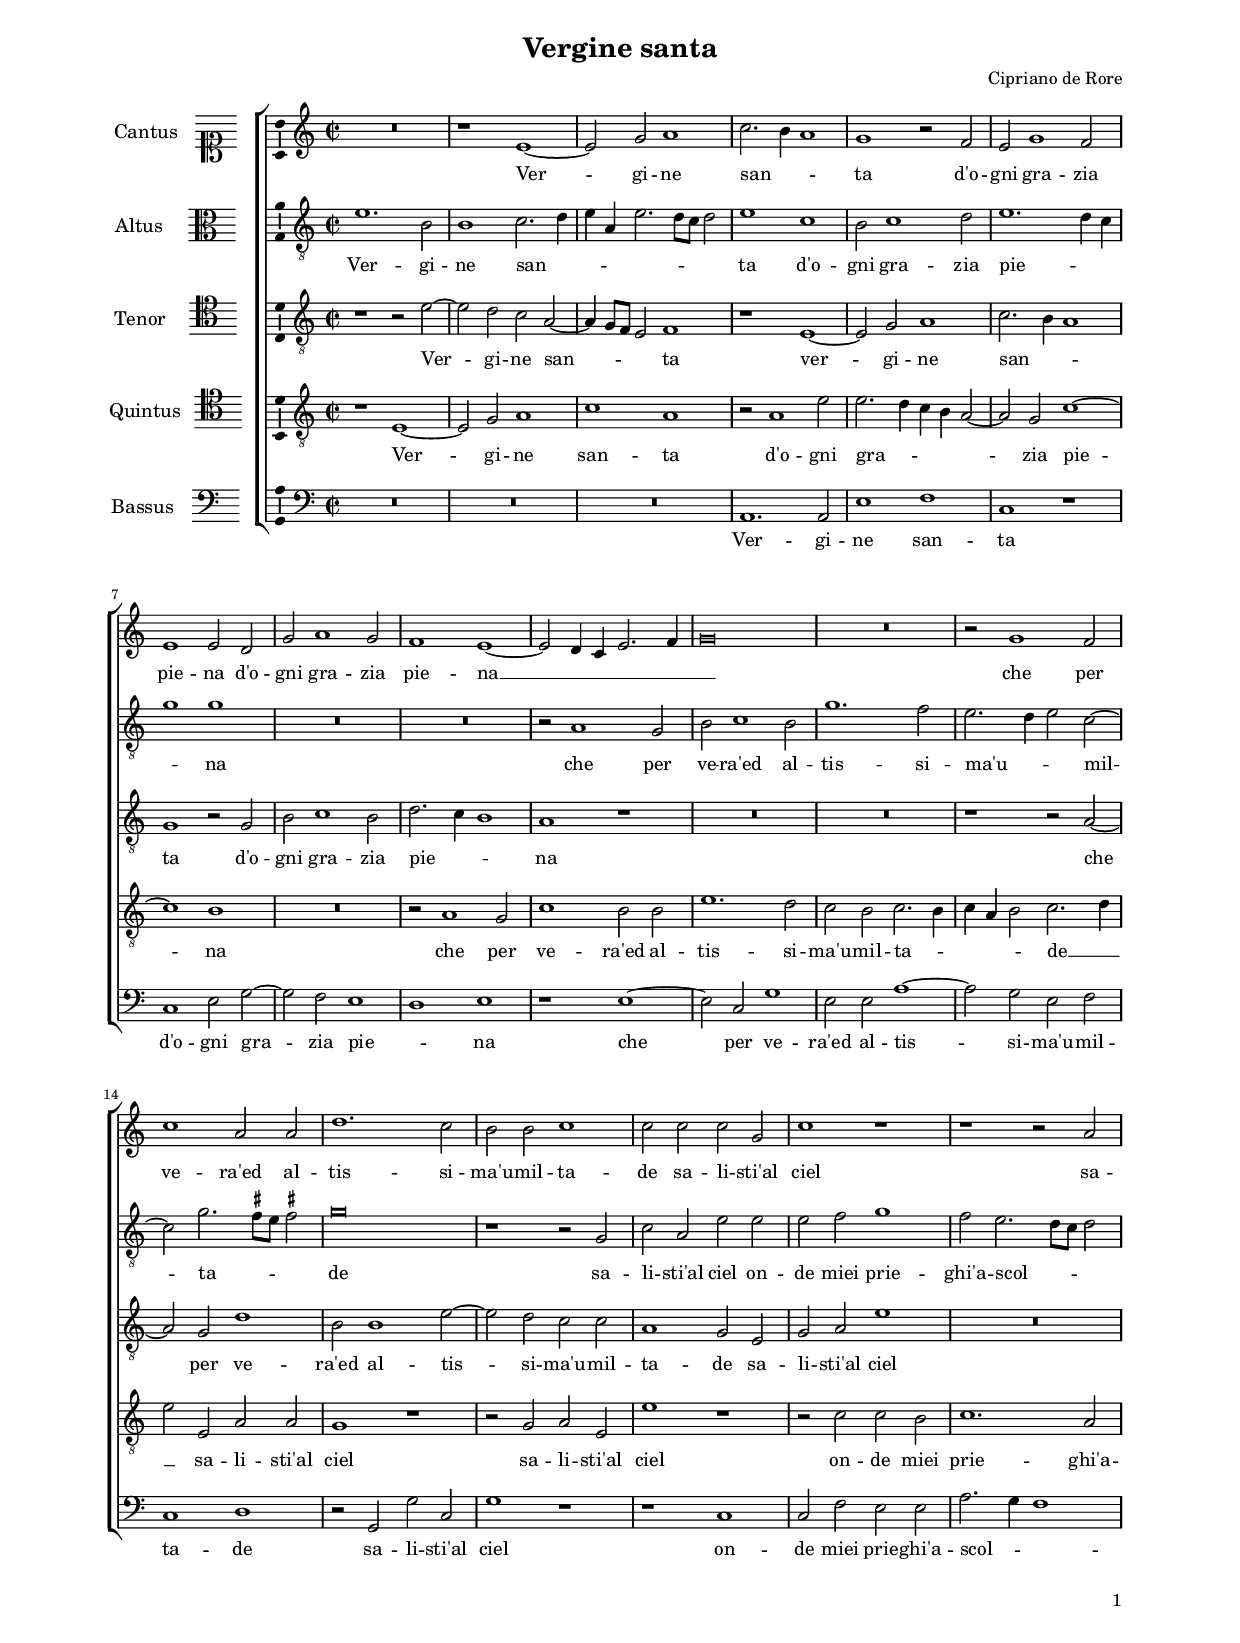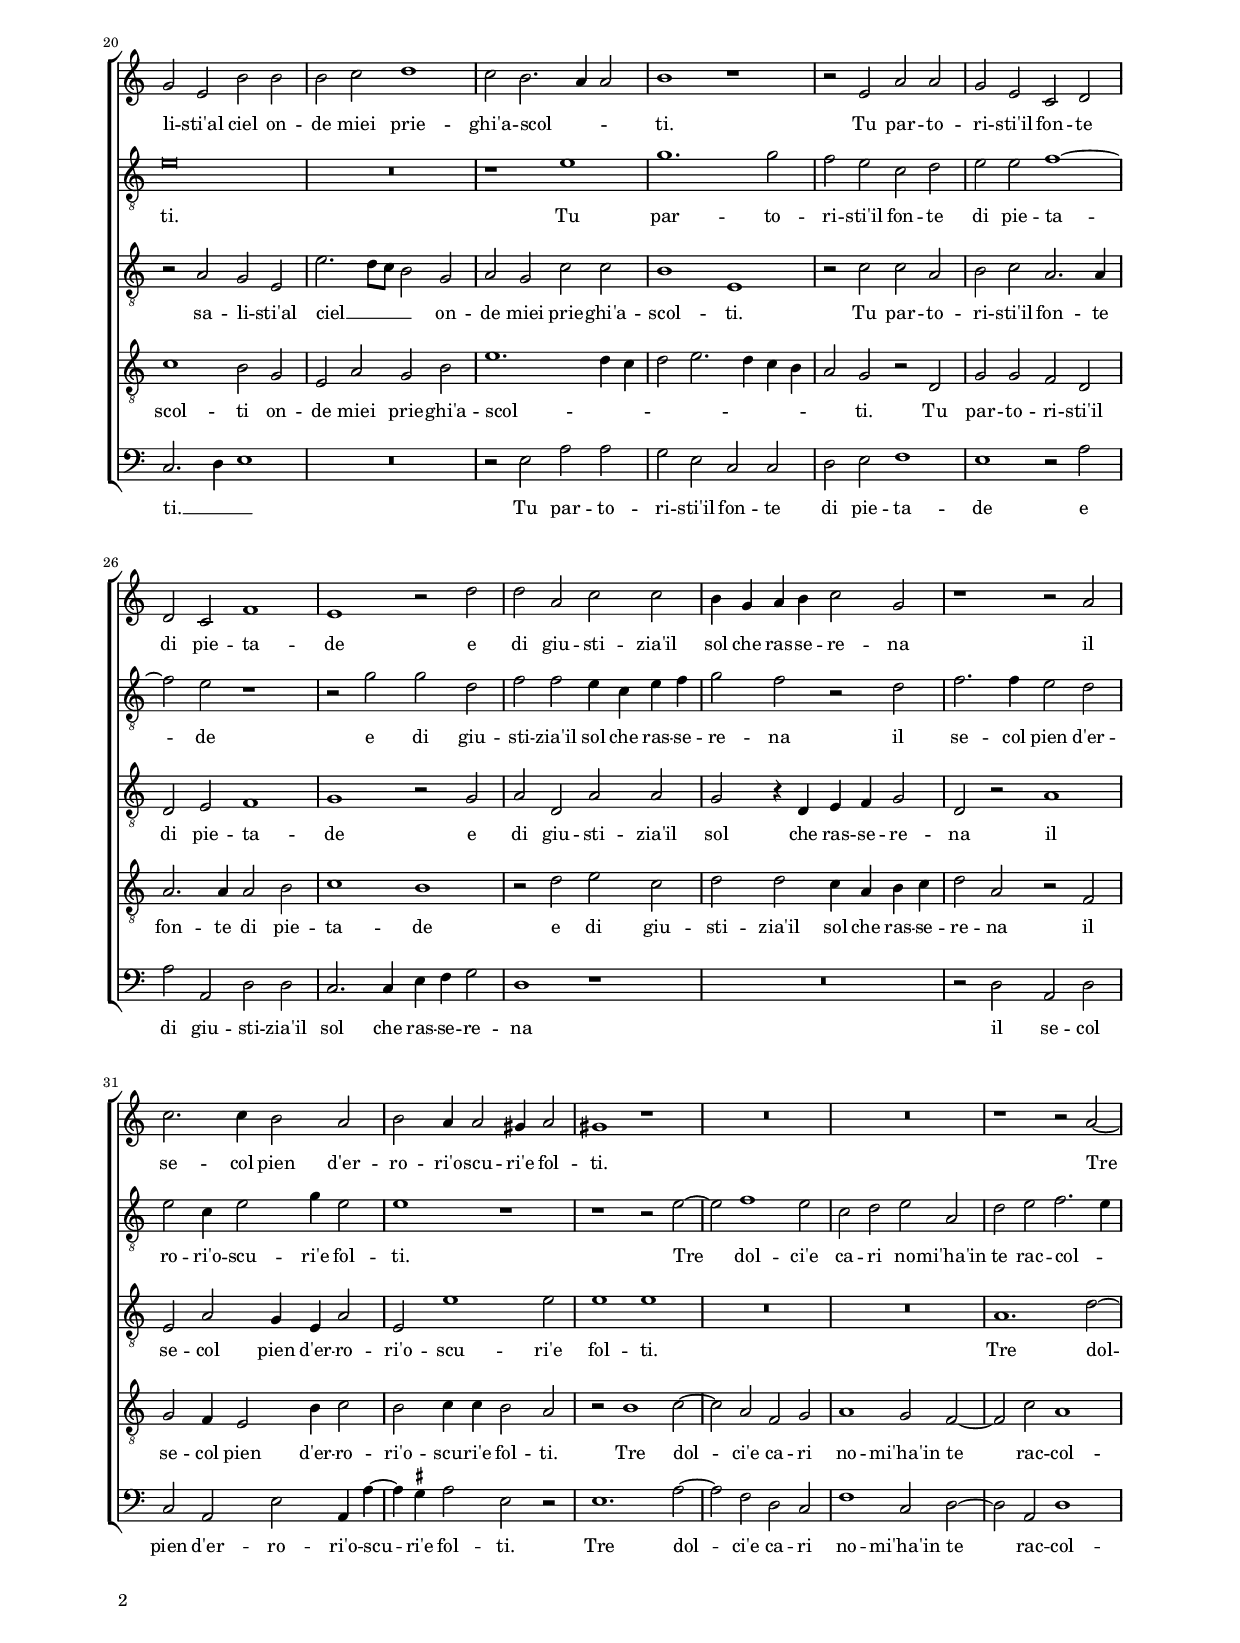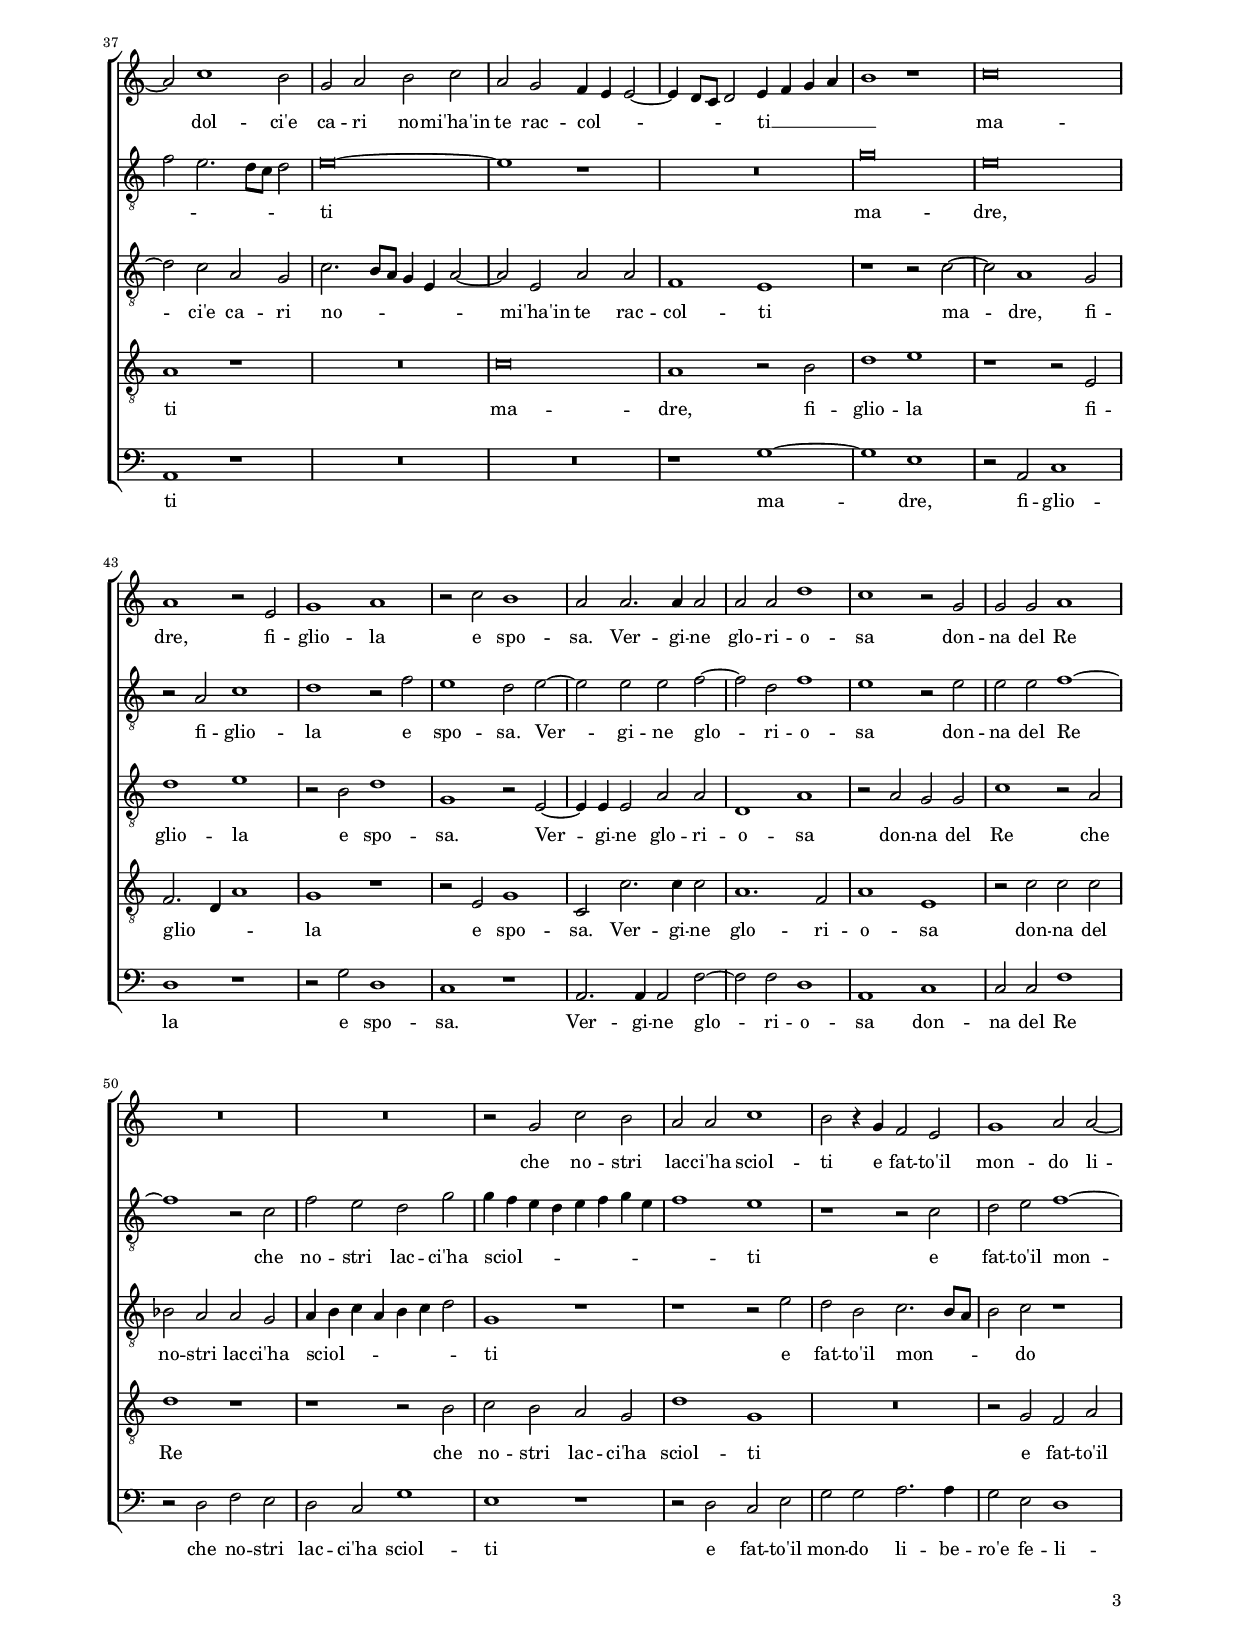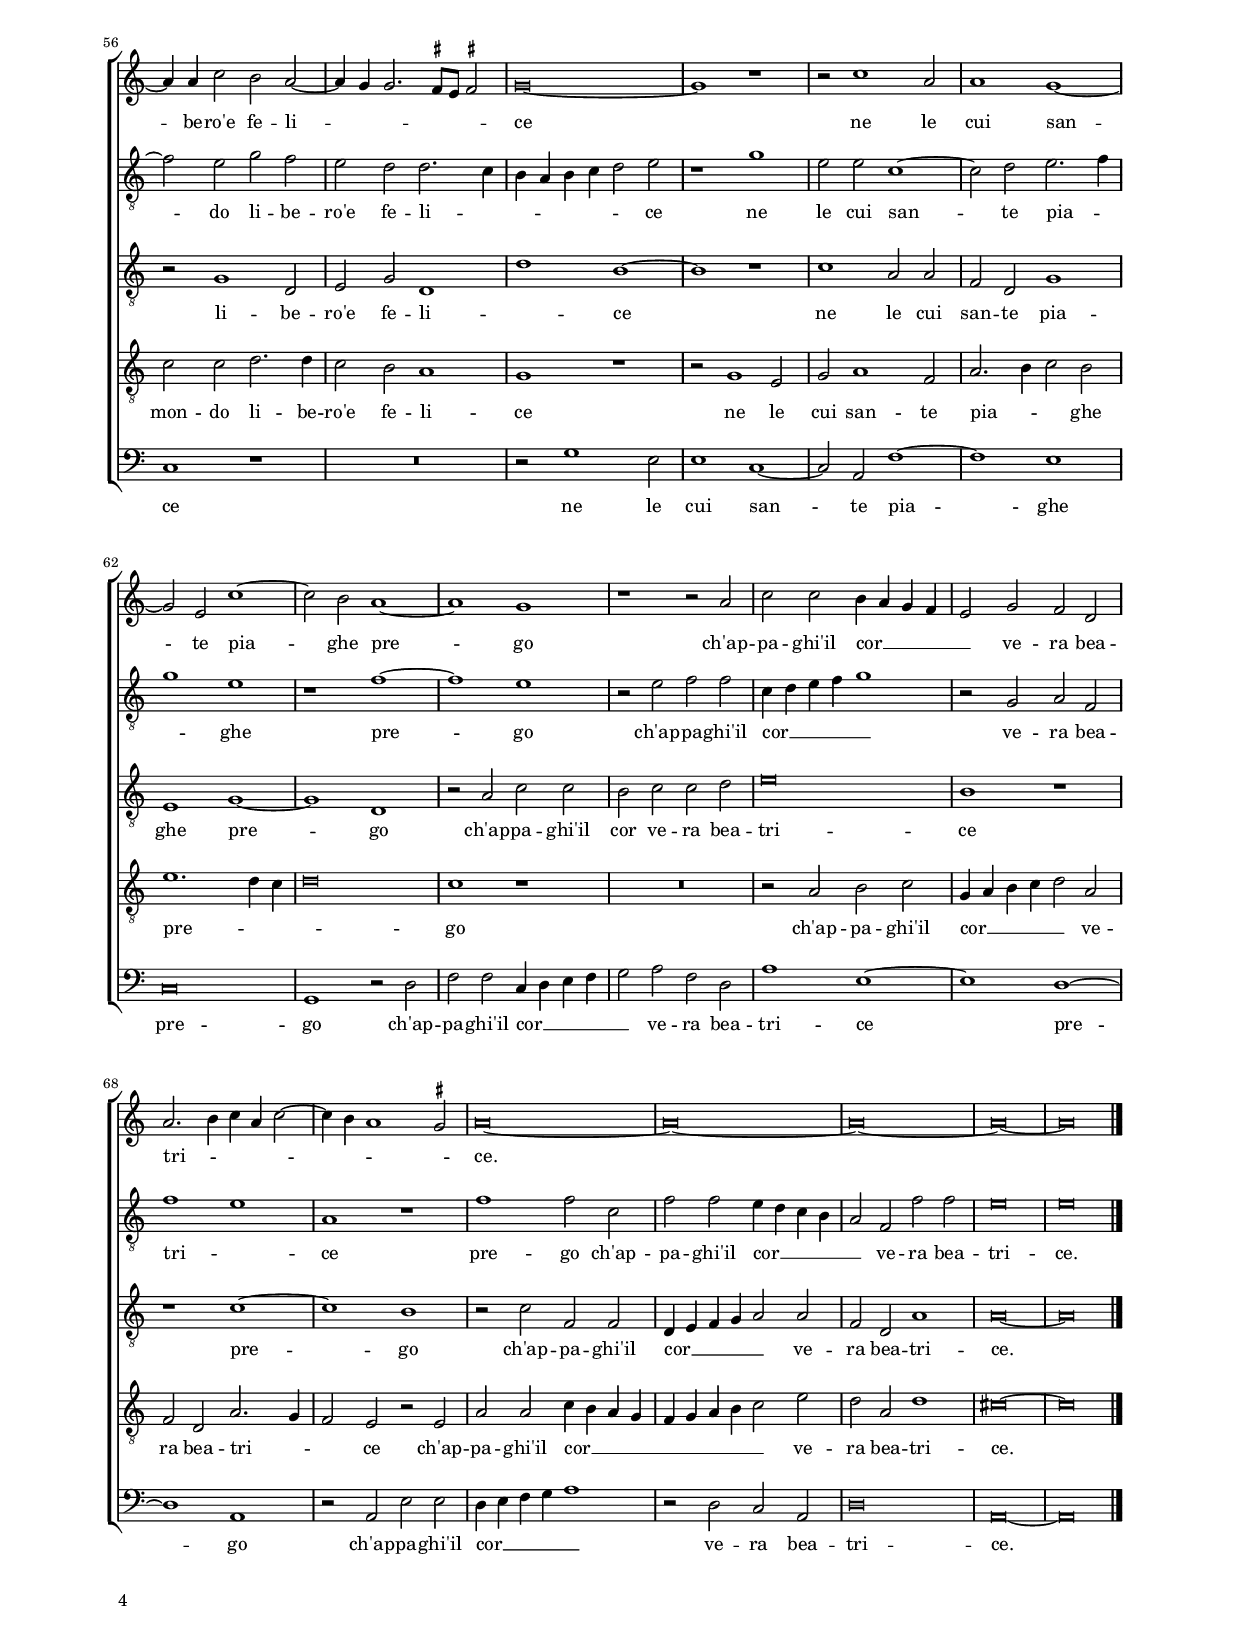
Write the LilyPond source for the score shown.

\header
{
  title="Vergine santa"
  composer="Cipriano de Rore"
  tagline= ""
}

\version "2.24.1"
\include "deutsch.ly"
#(set-global-staff-size 15)
% #(set-default-paper-size "letter")
#(ly:set-option 'point-and-click #f)

	
\paper
	{
	top-margin = 1.8 \cm
	bottom-margin = 1.2 \cm
	left-margin = 2 \cm
	right-margin = 2 \cm
	ragged-bottom = ##f
	ragged-last-bottom = ##f
	print-page-number = ##f
	system-system-spacing = #'((basic-distance . 16) (minimum-distance . 14) (padding . 5) (strechability . 150))
	oddFooterMarkup=\markup   \fill-line { "" \fromproperty #'page:page-number-string }
	evenFooterMarkup=\markup  \fill-line { \fromproperty #'page:page-number-string "" }
	last-bottom-spacing = #'((basic-distance . 12) (minimum-distance . 7) (padding . 4))
%	systems-per-page = 3
%	min-systems-per-page = 3
	markup-system-spacing.basic-distance = #12
	}

	
global = {
	\key c \major
	\time 2/2 \set Score.measureLength = #(ly:make-moment 2/1)
	\skip 1*2*74 \bar "|."
	}

	ficta = { \once \set suggestAccidentals = ##t }
	
	forget = #(define-music-function (music) (ly:music?) #{
		\accidentalStyle forget
		$music
		\accidentalStyle default
		#})
	
	m = \melisma
	me = \melismaEnd



incipitcantus = \markup { \score {
	{
	\set Staff.instrumentName = \markup { \fontsize #1 "Cantus" }
	\key c \major
	\clef soprano
	s4 \bar ""
	}
	\layout  {
	raggedright = ##t
	indent = 1.6 \cm
	line-width = 2.4\cm
	\context { \Staff \remove Time_signature_engraver }
	\override Staff.Clef.Y-extent = #'(0 . 0)
	}} \hspace #1 }
	
      
incipitaltus = \markup { \score {
	{
	\set Staff.instrumentName = \markup { \fontsize #1 "Altus" }
	\key c \major
	\clef alto
	s4 \bar ""
	}
	\layout  {
	raggedright = ##t
	indent = 1.6 \cm
	line-width = 2.4\cm
	\context { \Staff \remove Time_signature_engraver }
	\override Staff.Clef.Y-extent = #'(0 . 0)
	}} \hspace #1 }


incipittenor = \markup { \score {
	{
	\set Staff.instrumentName = \markup { \fontsize #1 "Tenor" }
	\key c \major
	\clef tenor
	s4 \bar ""
	}
	\layout  {
	raggedright = ##t
	indent = 1.6 \cm
	line-width = 2.4\cm
	\context { \Staff \remove Time_signature_engraver }
	\override Staff.Clef.Y-extent = #'(0 . 0)
	}} \hspace #1 }
      
      
incipitquintus = \markup { \score {
	{
	\set Staff.instrumentName = \markup { \fontsize #1 "Quintus" }
	\key c \major
	\clef tenor
	s4 \bar ""
	}
	\layout  {
	raggedright = ##t
	indent = 1.6 \cm
	line-width = 2.4\cm
	\context { \Staff \remove Time_signature_engraver }
	\override Staff.Clef.Y-extent = #'(0 . 0)
	}} \hspace #1 }
      
      
incipitbassus = \markup { \score {
	{
	\set Staff.instrumentName = \markup { \fontsize #1 "Bassus" }
	\key c \major
	\clef bass
	s4 \bar ""
	}
	\layout  {
	raggedright = ##t
	indent = 1.6 \cm
	line-width = 2.4\cm
	\context { \Staff \remove Time_signature_engraver }
	\override Staff.Clef.Y-extent = #'(0 . 0)
	}} \hspace #1 }


cantus =  \relative c''
	{
	R\breve
	r1 e,~
	e2 g a1
	c2. \m h4 a1 \me
%5
	g1 r2 f |
	e2 g1 f2
	e1 e2 d
	g2 a1 g2
	f1 e~ \m
%10
	e2 d4 c e2. f4 |
	g\breve \me
	R\breve
	r2 g1 f2
	c'1 a2 a
%15
	d1. c2 |
	h2 h c1
	c2 c c g
	c1 r
	r1 r2 a
%20
	g2 e h' h |
	h2 c d1
	c2 h2. \m a4 a2 \me
	h1 r
	r2 e, a a
%25
	g2 e c d |
	d2 c f1
	e1 r2 d'
	d2 a c c
	h4 g a h c2 g
%30
	r1 r2 a |
	c2. c4 h2 a
	h2 a4 a2 gis4 a2
	gis1 r
	R\breve
%35
	R\breve |
	r1 r2 a~
	a2 c1 h2
	g2 a h2 c
	a2 g f4 \m e e2~
%40
	e4 d8 c d2 \me e4 \m f g a |
	h1 \me r
	c\breve
	a1 r2 e
	g1 a
%45
	r2 c h1 |
	a2 a2. a4 a2
	a2 a d1
	c1 r2 g
	g2 g a1
%50
	R\breve |
	R\breve
	r2 g c h
	a2 a c1
	h2 r4 g f2 e
%55
	g1 a2 a~ |
	a4 a c2 h a~
	a4 \m g g2. \ficta fis8 e \ficta fis!2 \me
	g\breve~
	g1 r
%60
	r2 c1 a2 |
	a1 g~
	g2 e c'1~
	c2 h a1~
	a1 g
%65
	r1 r2 a |
	c2 c h4 \m a g f
	e2 \me g f d
	a'2. \m h4 c a c2~
	c4 h a1 \ficta gis2 \me
%70
	a\breve~ |
	a\breve~
	a\breve~
	a\breve~
	a\breve |
	}


altus =  \relative c'
	{
	e1. h2
	h1 c2. \m d4
	e4 a, e'2. d8 c d2 \me
	e1 c
%5
	h2 c1 d2 |
	e1. \m d4 c
	g'1 \me g
	R\breve
	R\breve
%10
	r2 a,1 g2 |
	h2 c1 h2
	g'1. f2
	e2. \m d4 e2 \me c~
	c2 g'2. \m \ficta fis8 e \ficta fis!2 \me
%15
	g\breve |
	r1 r2 g,
	c2 a e' e
	e2 f g1
	f2 e2. \m d8 c d2 \me
%20
	e\breve |
	R\breve
	r1 e
	g1. g2
	f2 e c d
%25
	e2 e f1~ |
	f2 e r1
	r2 g g d
	f2 f e4 c e f
	g2 f r d
%30
	f2. f4 e2 d |
	e2 c4 e2 g4 e2
	e1 r
	r1 r2 e~
	e2 f1 e2
%35
	c2 d e a, |
	d2 e f2. \m e4
	f2 e2. d8 c d2 \me
	e\breve~
	e1 r
%40
	R\breve |
	g\breve
	e\breve
	r2 a, c1
	d1 r2 f
%45
	e1 d2 e~ |
	e2 e e f~
	f2 d f1
	e1 r2 e
	e2 e f1~
%50
	f1 r2 c |
	f2 e d g
	g4 \m f e d e f g e
	f1 \me e
	r1 r2 c
%55
	d2 e f1~ |
	f2 e g f
	e2 d d2. \m c4
	h4 a h c d2 \me e
	r1 g
%60
	e2 e c1~ |
	c2 d e2. \m f4
	g1 \me e
	r1 f~
	f1 e
%65
	r2 e f f |
	c4 \m d e f g1 \me
	r2 g, a f
	f'1 \m e \me
	a,1 r
%70
	f'1 f2 c |
	f2 f e4 \m d c h
	a2 \me f f' f
	e\breve
	e\breve |
	}


tenor =  \relative c'
	{
	r1 r2 e~
	e2 d c a~
	a4 \m g8 f e2 \me f1
	r1 e~
%5
	e2 g a1 |
	c2. \m h4 a1 \me
	g1 r2 g
	h2 c1 h2
	d2. \m c4 h1 \me
%10
	a1 r |
	R\breve
	R\breve
	r1 r2 a~
	a2 g d'1
%15
	h2 h1 e2~ |
	e2 d c c
	a1 g2 e
	g2 a e'1
	R\breve
%20
	r2 a, g e |
	e'2. \m d8 c h2 \me g
	a2 g c c
	h1 e,
	r2 c' c a
%25
	h2 c a2. a4 |
	d,2 e f1
	g1 r2 g
	a2 d, a' a
	g2 r4 d e f g2
%30
	d2 r a'1 |
	e2 a g4 e a2
	e2 e'1 e2
	e1 e
	R\breve
%35
	R\breve |
	a,1. d2~
	d2 c a g
	c2. \m h8 a g4 e a2~
	a2 \me e a a
%40
	f1 e |
	r1 r2 c'~
	c2 a1 g2
	d'1 e
	r2 h d1
%45
	g,1 r2 e~ |
	e4 e e2 a a
	d,1 a'
	r2 a g g
	c1 r2 a
%50
	b2 a a g |
	a4 \m h c a h c d2 \me
	g,1 r
	r1 r2 e'
	d2 h c2. \m h8 a
%55
	h2 \me c r1 |
	r2 g1 d2
	e2 g d1 \m
	d'1 \me h1~
	h1 r
%60
	c1 a2 a |
	f2 d g1
	e1 g~
	g1 d
	r2 a' c c
%65
	h2 c c d |
	e\breve
	h1 r
	r1 c~
	c1 h
%70
	r2 c f, f |
	d4 \m e f g a2 \me a
	f2 d a'1
	a\breve~
	a\breve |
	}

	
quintus  =  \relative c'
	{
	r1 e,~
	e2 g a1
	c1 a
	r2 a1 e'2
%5
	e2. \m d4 c h a2~ |
	a2 \me g c1~
	c1 h
	R\breve
	r2 a1 g2
%10
	c1 h2 h |
	e1. d2
	c2 h c2. \m h4
	c4 a h2 \me c2. \m d4
	e2 \me e, a a
%15
	g1 r |
	r2 g a e
	e'1 r
	r2 c c h
	c1. a2
%20
	c1 h2 g |
	e2 a g h
	e1. \m d4 c
	d2 e2. d4 c h
	a2 \me g r d
%25
	g2 g f d |
	a'2. a4 a2 h
	c1 h
	r2 d e c
	d2 d c4 a h c
%30
	d2 a r f |
	g2 f4 e2 h'4 c2
	h2 c4 c h2 a
	r2 h1 c2~
	c2 a f g
%35
	a1 g2 f~ |
	f2 c' a1
	a1 r
	R\breve
	c\breve
%40
	a1 r2 h |
	d1 e
	r1 r2 e,
	f2. \m d4 a'1 \me
	g1 r
%45
	r2 e g1 |
	c,2 c'2. c4 c2
	a1. f2
	a1 e
	r2 c' c c
%50
	d1 r |
	r1 r2 h
	c2 h a g
	d'1 g,
	R\breve
%55
	r2 g f a |
	c2 c d2. d4
	c2 h a1
	g1 r
	r2 g1 e2
%60
	g2 a1 f2 |
	a2. \m h4 c2 \me h
	e1. \m d4 c
	d\breve \me
	c1 r
%65
	R\breve |
	r2 a h c
	g4 \m a h c d2 \me a
	f2 d a'2. \m g4
	f2 \me e r e
%70
	a2 a c4 \m h a g |
	f4 g a h c2 \me e
	d2 a d1
	cis\breve~
	cis\breve |
	}


bassus  =  \relative c
	{
	R\breve
	R\breve
	R\breve
	a1. a2
%5
	e'1 f |
	c1 r
	c1 e2 g~
	g2 f e1 \m
	d1 \me e
%10
	r1 e~ |
	e2 c g'1
	e2 e a1~
	a2 g e f
	c1 d
%15
	r2 g, g' c, |
	g'1 r
	r1 c,
	c2 f e e
	a2. \m g4 f1 \me
%20
	c2. \m d4 e1 \me |
	R\breve
	r2 e a a
	g2 e c c
	d2 e f1
%25
	e1 r2 a |
	a2 a, d d
	c2. c4 e f g2
	d1 r
	R\breve
%30
	r2 d a d |
	c2 a e' a,4 a'~
	a4 \ficta gis a2 e r
	e1. a2~
	a2 f d c
%35
	f1 c2 d~ |
	d2 a d1
	a1 r
	R\breve
	R\breve
%40
	r1 g'~ |
	g1 e
	r2 a, c1
	d1 r
	r2 g d1
%45
	c1 r |
	a2. a4 a2 f'~
	f2 f d1
	a1 c
	c2 c f1
%50
	r2 d f e |
	d2 c g'1
	e1 r
	r2 d c e
	g2 g a2. a4
%55
	g2 e d1 |
	c1 r
	R\breve
	r2 g'1 e2
	e1 c~
%60
	c2 a f'1~ |
	f1 e
	c\breve
	g1 r2 d'
	f2 f c4 \m d e f
%65
	g2 \me a f d |
	a'1 e~
	e1 d~
	d1 a
	r2 a e' e
%70
	d4 \m e f g a1 \me |
	r2 d, c a
	d\breve
	a\breve~
	a\breve |
	}

lyricscantus = \lyricmode {
	Ver -- gi -- ne san -- ta d'o -- gni gra -- zia pie -- na
	d'o -- gni gra -- zia pie -- na __
	che per ve -- ra'ed al -- tis -- si -- ma'u -- mil -- ta -- de
	sa -- li -- sti'al ciel
	sa -- li -- sti'al ciel on -- de miei prie -- ghi'a -- scol -- ti.
	Tu par -- to -- ri -- sti'il fon -- te di pie -- ta -- de
	e di giu -- sti -- zia'il sol che ras -- se -- re -- na
	il se -- col pien d'er -- ro -- ri'o -- scu -- ri'e fol -- ti.
	Tre dol -- ci'e ca -- ri no -- mi'ha'in te rac -- col -- ti __
	ma -- dre, fi -- glio -- la e spo -- sa.
	Ver -- gi -- ne glo -- ri -- o -- sa
	don -- na del Re che no -- stri lac -- ci'ha sciol -- ti
	e fat -- to'il mon -- do li -- be -- ro'e fe -- li -- ce
	ne le cui san -- te pia -- ghe
	pre -- go ch'ap -- pa -- ghi'il cor __ ve -- ra bea -- tri -- ce.
	}


lyricsaltus = \lyricmode {
	Ver -- gi -- ne san -- ta d'o -- gni gra -- zia pie -- na
	che per ve -- ra'ed al -- tis -- si -- ma'u -- mil -- ta -- de
	sa -- li -- sti'al ciel on -- de miei prie -- ghi'a -- scol -- ti.
	Tu par -- to -- ri -- sti'il fon -- te di pie -- ta -- de
	e di giu -- sti -- zia'il sol che ras -- se -- re -- na
	il se -- col pien d'er -- ro -- ri'o -- scu -- ri'e fol -- ti.
	Tre dol -- ci'e ca -- ri no -- mi'ha'in te rac -- col -- ti
	ma -- dre, fi -- glio -- la e spo -- sa.
	Ver -- gi -- ne glo -- ri -- o -- sa
	don -- na del Re che no -- stri lac -- ci'ha sciol -- ti
	e fat -- to'il mon -- do li -- be -- ro'e fe -- li -- ce
	ne le cui san -- te pia -- ghe
	pre -- go ch'ap -- pa -- ghi'il cor __ ve -- ra bea -- tri -- ce
	pre -- go ch'ap -- pa -- ghi'il cor __ ve -- ra bea -- tri -- ce.
	}


lyricstenor = \lyricmode {
	Ver -- gi -- ne san -- ta
	ver -- gi -- ne san -- ta d'o -- gni gra -- zia pie -- na
	che per ve -- ra'ed al -- tis -- si -- ma'u -- mil -- ta -- de
	sa -- li -- sti'al ciel
	sa -- li -- sti'al ciel __ on -- de miei prie -- ghi'a -- scol -- ti.
	Tu par -- to -- ri -- sti'il fon -- te di pie -- ta -- de
	e di giu -- sti -- zia'il sol che ras -- se -- re -- na
	il se -- col pien d'er -- ro -- ri'o -- scu -- ri'e fol -- ti.
	Tre dol -- ci'e ca -- ri no -- mi'ha'in te rac -- col -- ti
	ma -- dre, fi -- glio -- la e spo -- sa.
	Ver -- gi -- ne glo -- ri -- o -- sa
	don -- na del Re che no -- stri lac -- ci'ha sciol -- ti
	e fat -- to'il mon -- do li -- be -- ro'e fe -- li -- ce
	ne le cui san -- te pia -- ghe
	pre -- go ch'ap -- pa -- ghi'il cor ve -- ra bea -- tri -- ce
	pre -- go ch'ap -- pa -- ghi'il cor __ ve -- ra bea -- tri -- ce.
	}


lyricsquintus = \lyricmode {
	Ver -- gi -- ne san -- ta d'o -- gni gra -- zia pie -- na
	che per ve -- ra'ed al -- tis -- si -- ma'u -- mil -- ta -- de __
	sa -- li -- sti'al ciel
	sa -- li -- sti'al ciel on -- de miei prie -- ghi'a -- scol -- ti
	on -- de miei prie -- ghi'a -- scol -- ti.
	Tu par -- to -- ri -- sti'il fon -- te di pie -- ta -- de
	e di giu -- sti -- zia'il sol che ras -- se -- re -- na
	il se -- col pien d'er -- ro -- ri'o -- scu -- ri'e fol -- ti.
	Tre dol -- ci'e ca -- ri no -- mi'ha'in te rac -- col -- ti
	ma -- dre, fi -- glio -- la
	fi -- glio -- la e spo -- sa.
	Ver -- gi -- ne glo -- ri -- o -- sa
	don -- na del Re che no -- stri lac -- ci'ha sciol -- ti
	e fat -- to'il mon -- do li -- be -- ro'e fe -- li -- ce
	ne le cui san -- te pia -- ghe
	pre -- go ch'ap -- pa -- ghi'il cor __ ve -- ra bea -- tri -- ce
	ch'ap -- pa -- ghi'il cor __ ve -- ra bea -- tri -- ce.
	}


lyricsbassus = \lyricmode {
	Ver -- gi -- ne san -- ta d'o -- gni gra -- zia pie -- na
	che per ve -- ra'ed al -- tis -- si -- ma'u -- mil -- ta -- de
	sa -- li -- sti'al ciel on -- de miei prie -- ghi'a -- scol -- ti. __
	Tu par -- to -- ri -- sti'il fon -- te di pie -- ta -- de
	e di giu -- sti -- zia'il sol che ras -- se -- re -- na
	il se -- col pien d'er -- ro -- ri'o -- scu -- ri'e fol -- ti.
	Tre dol -- ci'e ca -- ri no -- mi'ha'in te rac -- col -- ti
	ma -- dre, fi -- glio -- la e spo -- sa.
	Ver -- gi -- ne glo -- ri -- o -- sa
	don -- na del Re che no -- stri lac -- ci'ha sciol -- ti
	e fat -- to'il mon -- do li -- be -- ro'e fe -- li -- ce
	ne le cui san -- te pia -- ghe
	pre -- go ch'ap -- pa -- ghi'il cor __ ve -- ra bea -- tri -- ce
	pre -- go ch'ap -- pa -- ghi'il cor __ ve -- ra bea -- tri -- ce.
	}


\score
{  
	\transpose c c {
	\new ChoirStaff \with { \override StaffGrouper.staff-staff-spacing.basic-distance = #12 }
	<<

	\new Staff << \global
	\new Voice="v1" {
		\set Staff.instrumentName=\incipitcantus
%		\set Staff.instrumentName= "S"
		\set Staff.midiInstrument = "reed organ"
		\clef violin
		\cantus }
	\new Lyrics \lyricsto "v1" {\lyricscantus }
	>>


	\new Staff << \global
	\new Voice="v2" {
		\set Staff.instrumentName=\incipitaltus
%		\set Staff.instrumentName= "A"
		\set Staff.midiInstrument = "reed organ"
		\clef "G_8" % violin
		\altus}
	\new Lyrics \lyricsto "v2" {\lyricsaltus }
	>>


	\new Staff << \global
	\new Voice="v3" {
		\set Staff.instrumentName=\incipittenor
%		\set Staff.instrumentName= "T"
		\set Staff.midiInstrument = "reed organ"
		\clef "G_8"
		\tenor }
	\new Lyrics \lyricsto "v3" {\lyricstenor }
	>>


	\new Staff << \global
	\new Voice="v5" {
		\set Staff.instrumentName=\incipitquintus
%		\set Staff.instrumentName= "Q"
		\set Staff.midiInstrument = "reed organ"
		\clef "G_8"
		\quintus}
	\new Lyrics \lyricsto "v5" {\lyricsquintus }
	>>


	\new Staff << \global
	\new Voice="v4" {
		\set Staff.instrumentName=\incipitbassus
%		\set Staff.instrumentName= "B"
		\set Staff.midiInstrument = "reed organ"
		\clef bass 
		\bassus }
	\new Lyrics \lyricsto "v4" {\lyricsbassus}
	>>

	>>
	} % transpose

	\layout
	{
	indent = 2.5\cm
	\context { \Lyrics \override VerticalAxisGroup.nonstaff-relatedstaff-spacing.padding = #1.3 }
	\context { \Staff \override TimeSignature.break-visibility = #end-of-line-invisible }
	\context { \Staff \consists Ambitus_engraver }
	\context { \Score \override BarNumber.padding = #2 }
	\context { \Voice \override NoteHead.style = #'baroque }
	}
	
\midi
	{
    	\tempo 2 = 90
	}
	
}


% EOF
